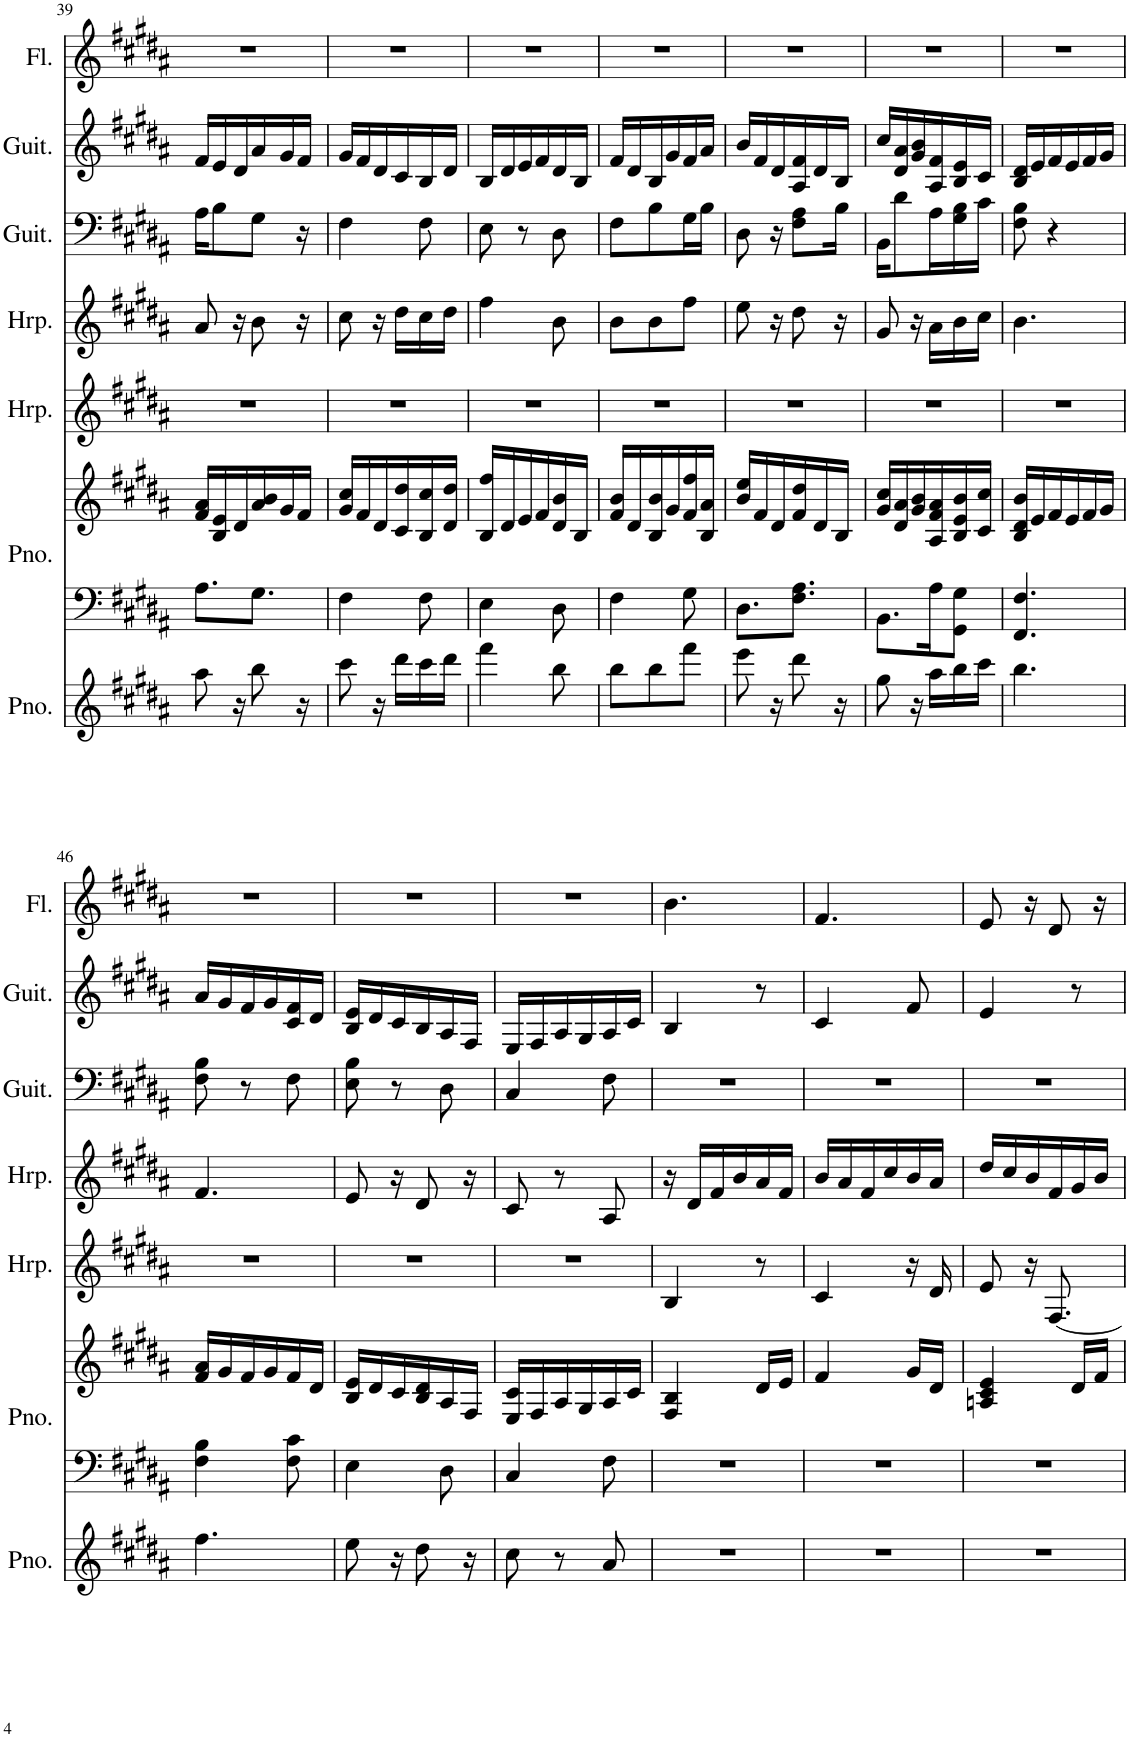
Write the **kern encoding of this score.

**kern	**kern	**kern	**kern	**kern	**kern	**kern	**kern
*part7	*part6	*part6	*part5	*part4	*part3	*part2	*part1
*staff8	*staff7	*staff6	*staff5	*staff4	*staff3	*staff2	*staff1
*I"Piano	*I"Piano	*	*I"Harp	*I"Harp	*I"Classical Guitar	*I"Classical Guitar	*I"Flute
*I'Pno.	*I'Pno.	*	*I'Hrp.	*I'Hrp.	*I'Guit.	*I'Guit.	*I'Fl.
!!LO:PB:g=z
*clefG2	*clefF4	*clefG2	*clefG2	*clefG2	*clefF4	*clefG2	*clefG2
*k[f#c#g#d#a#]	*k[f#c#g#d#a#]	*k[f#c#g#d#a#]	*k[f#c#g#d#a#]	*k[f#c#g#d#a#]	*k[f#c#g#d#a#]	*k[f#c#g#d#a#]	*k[f#c#g#d#a#]
*M3/8	*M3/8	*M3/8	*M3/8	*M3/8	*M3/8	*M3/8	*M3/8
=39	=39	=39	=39	=39	=39	=39	=39
8aa#\	8.A#\L	16f#/ 16a#/LL	4.r	8a#/	16A#\KL	16f#/LL	4.r
.	.	16B/ 16e/	.	.	8B\	16e/	.
16r	.	16d#/	.	16r	.	16d#/	.
8bb\	8.G#\J	16a#/ 16b/	.	8b\	8G#\J	16a#/	.
.	.	16g#/	.	.	.	16g#/	.
16r	.	16f#/JJ	.	16r	16r	16f#/JJ	.
=40	=40	=40	=40	=40	=40	=40	=40
8ccc#\	4F#\	16g#/ 16cc#/LL	4.r	8cc#\	4F#\	16g#/LL	4.r
.	.	16f#/	.	.	.	16f#/	.
16r	.	16d#/	.	16r	.	16d#/	.
16ddd#\LL	.	16c#/ 16dd#/	.	16dd#\LL	.	16c#/	.
16ccc#\	8F#\	16B/ 16cc#/	.	16cc#\	8F#\	16B/	.
16ddd#\JJ	.	16d#/ 16dd#/JJ	.	16dd#\JJ	.	16d#/JJ	.
=41	=41	=41	=41	=41	=41	=41	=41
4fff#\	4E\	16B/ 16ff#/LL	4.r	4ff#\	8E\	16B/LL	4.r
.	.	16d#/	.	.	.	16d#/	.
.	.	16e/	.	.	8r	16e/	.
.	.	16f#/	.	.	.	16f#/	.
8bb\	8D#\	16d#/ 16b/	.	8b\	8D#\	16d#/	.
.	.	16B/JJ	.	.	.	16B/JJ	.
=42	=42	=42	=42	=42	=42	=42	=42
8bb\L	4F#\	16f#/ 16b/LL	4.r	8b\L	8F#\L	16f#/LL	4.r
.	.	16d#/	.	.	.	16d#/	.
8bb\	.	16B/ 16b/	.	8b\	8B\	16B/	.
.	.	16g#/	.	.	.	16g#/	.
8fff#\J	8G#\	16f#/ 16ff#/	.	8ff#\J	16G#\L	16f#/	.
.	.	16B/ 16a#/JJ	.	.	16B\JJ	16a#/JJ	.
=43	=43	=43	=43	=43	=43	=43	=43
8eee\	8.D#\L	16b/ 16ee/LL	4.r	8ee\	8D#\	16b/LL	4.r
.	.	16f#/	.	.	.	16f#/	.
16r	.	16d#/	.	16r	16r	16d#/	.
8ddd#\	8.F#\ 8.A#\J	16f#/ 16dd#/	.	8dd#\	8F#\ 8A#\L	16A#/ 16f#/	.
.	.	16d#/	.	.	.	16d#/	.
16r	.	16B/JJ	.	16r	16B\Jk	16B/JJ	.
=44	=44	=44	=44	=44	=44	=44	=44
8gg#\	8.BB\L	16g#/ 16cc#/LL	4.r	8g#/	16BB\KL	16cc#/LL	4.r
.	.	16d#/ 16a#/	.	.	8d#\	16d#/ 16a#/	.
16r	.	16g#/ 16b/	.	16r	.	16g#/ 16b/	.
16aa#\LL	16A#\K	16A#/ 16f#/ 16a#/	.	16a#\LL	16A#\L	16A#/ 16f#/	.
16bb\	8GG#\ 8G#\J	16B/ 16e/ 16b/	.	16b\	16G#\ 16B\	16B/ 16e/	.
16ccc#\JJ	.	16c#/ 16cc#/JJ	.	16cc#\JJ	16c#\JJ	16c#/JJ	.
=45	=45	=45	=45	=45	=45	=45	=45
4.bb\	4.FF#/ 4.F#/	16B/ 16d#/ 16b/LL	4.r	4.b\	8F#\ 8B\	16B/ 16d#/LL	4.r
.	.	16e/	.	.	.	16e/	.
.	.	16f#/	.	.	4r	16f#/	.
.	.	16e/	.	.	.	16e/	.
.	.	16f#/	.	.	.	16f#/	.
.	.	16g#/JJ	.	.	.	16g#/JJ	.
!!LO:LB:g=z
=46	=46	=46	=46	=46	=46	=46	=46
4.ff#\	4F#\ 4B\	16f#/ 16a#/LL	4.r	4.f#/	8F#\ 8B\	16a#/LL	4.r
.	.	16g#/	.	.	.	16g#/	.
.	.	16f#/	.	.	8r	16f#/	.
.	.	16g#/	.	.	.	16g#/	.
.	8F#\ 8c#\	16f#/	.	.	8F#\	16c#/ 16f#/	.
.	.	16d#/JJ	.	.	.	16d#/JJ	.
=47	=47	=47	=47	=47	=47	=47	=47
8ee\	4E\	16B/ 16e/LL	4.r	8e/	8E\ 8B\	16B/ 16e/LL	4.r
.	.	16d#/	.	.	.	16d#/	.
16r	.	16c#/	.	16r	8r	16c#/	.
8dd#\	.	16B/ 16d#/	.	8d#/	.	16B/	.
.	8D#\	16A#/	.	.	8D#\	16A#/	.
16r	.	16F#/JJ	.	16r	.	16F#/JJ	.
=48	=48	=48	=48	=48	=48	=48	=48
8cc#\	4C#/	16E/ 16c#/LL	4.r	8c#/	4C#/	16E/LL	4.r
.	.	16F#/	.	.	.	16F#/	.
8r	.	16A#/	.	8r	.	16A#/	.
.	.	16G#/	.	.	.	16G#/	.
8a#/	8F#\	16A#/	.	8A#/	8F#\	16A#/	.
.	.	16c#/JJ	.	.	.	16c#/JJ	.
=49	=49	=49	=49	=49	=49	=49	=49
4.r	4.r	4F#/ 4B/	4B/	16r	4.r	4B/	4.b\
.	.	.	.	16d#/LL	.	.	.
.	.	.	.	16f#/	.	.	.
.	.	.	.	16b/	.	.	.
.	.	16d#/LL	8r	16a#/	.	8r	.
.	.	16e/JJ	.	16f#/JJ	.	.	.
=50	=50	=50	=50	=50	=50	=50	=50
4.r	4.r	4f#/	4c#/	16b/LL	4.r	4c#/	4.f#/
.	.	.	.	16a#/	.	.	.
.	.	.	.	16f#/	.	.	.
.	.	.	.	16cc#/	.	.	.
.	.	16g#/LL	16r	16b/	.	8f#/	.
.	.	16d#/JJ	16d#/	16a#/JJ	.	.	.
=51	=51	=51	=51	=51	=51	=51	=51
4.r	4.r	4An/ 4c#/ 4e/	8e/	16dd#/LL	4.r	4e/	8e/
.	.	.	.	16cc#/	.	.	.
.	.	.	16r	16b/	.	.	16r
.	.	.	[8.F#/	16f#/	.	.	8d#/
.	.	16d#/LL	.	16g#/	.	8r	.
.	.	16f#/JJ	.	16b/JJ	.	.	16r
=	=	=	=	=	=	=	=
*-	*-	*-	*-	*-	*-	*-	*-
